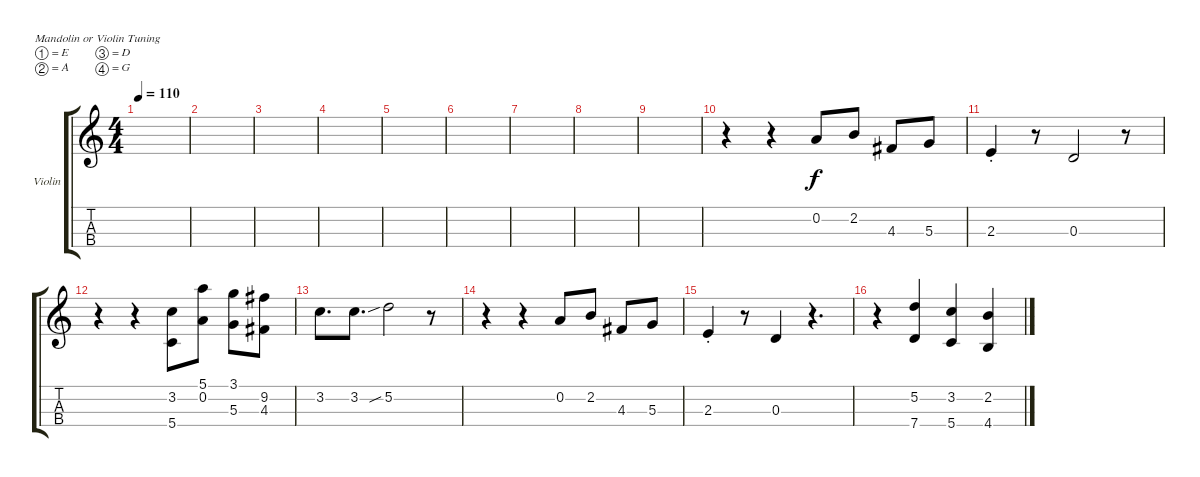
\defaultSystemsLayout 4
\bracketExtendMode groupsimilarinstruments
\firstSystemTrackNameOrientation horizontal
\otherSystemsTrackNameOrientation horizontal
\track ("Violin" "Violin") {instrument violin}
\staff {score tabs}
\tuning (E5 A4 D4 G3)
\ts (4 4)
\tempo 110
\clef g2
\scale
0.333333
\ks c
|
\scale
0.333333 |
\scale
0.333333 |
\scale
0.333333 |
\scale
0.333333 |
\scale
0.333333 |
\scale
0.333333 |
\scale
0.333333 |
\scale
0.333333 |
\scale
0.333333 r.4 r.4 0.2.8 2.2.8 4.3.8 5.3.8 |
\scale
0.333333 2.3{st}.4 r.8 0.3.2 r.8 |
\scale
0.333333 r.4 r.4 (3.2 5.4).8 (0.2 5.1).8 (5.3 3.1).8 (4.3 9.2).8 |
\scale
0.333333 3.2.8{d} 3.2.8{d} 5.2{sib}.2 r.8 |
\scale
0.333333 r.4 r.4 0.2.8 2.2.8 4.3.8 5.3.8 |
\scale
0.333333 2.3{st}.4 r.8 0.3.4 r.4{d} |
\scale
0.333333 r.4 (7.4 5.2).4 (3.2 5.4).4 (2.2 4.4).4
